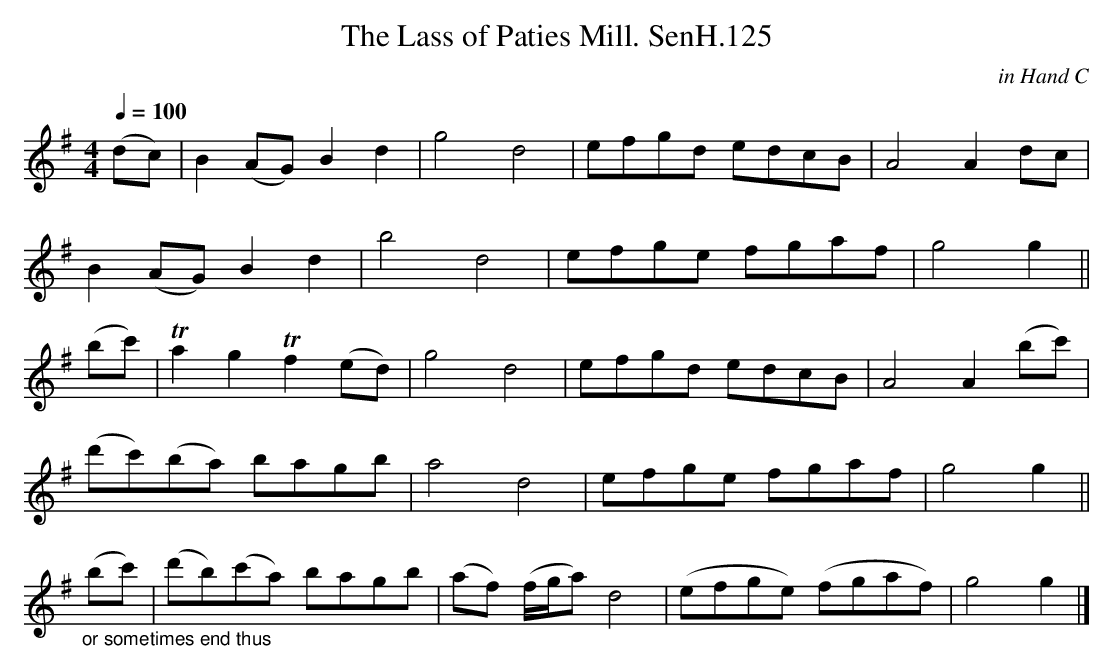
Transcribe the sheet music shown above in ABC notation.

X:1
T:Lass of Paties Mill. SenH.125, The
C:in Hand C
Q:1/4=100
M:4/4
L:1/8
K:G
(dc) | B2(AG)B2d2 | g4d4 | efgd edcB | A4A2dc |
B2(AG)B2d2 | b4d4 | efge fgaf | g4g2 ||
(bc') |Ta2g2Tf2 (ed) | g4d4 | efgd edcB | A4A2 (bc') |
(d'c')(ba) bagb | a4d4 | efge fgaf | g4g2 ||
"_or sometimes end thus"(bc') |(d'b)(c'a) bagb | (af) (f/g/a)d4 | (efge) (fgaf) | g4g2 |]
